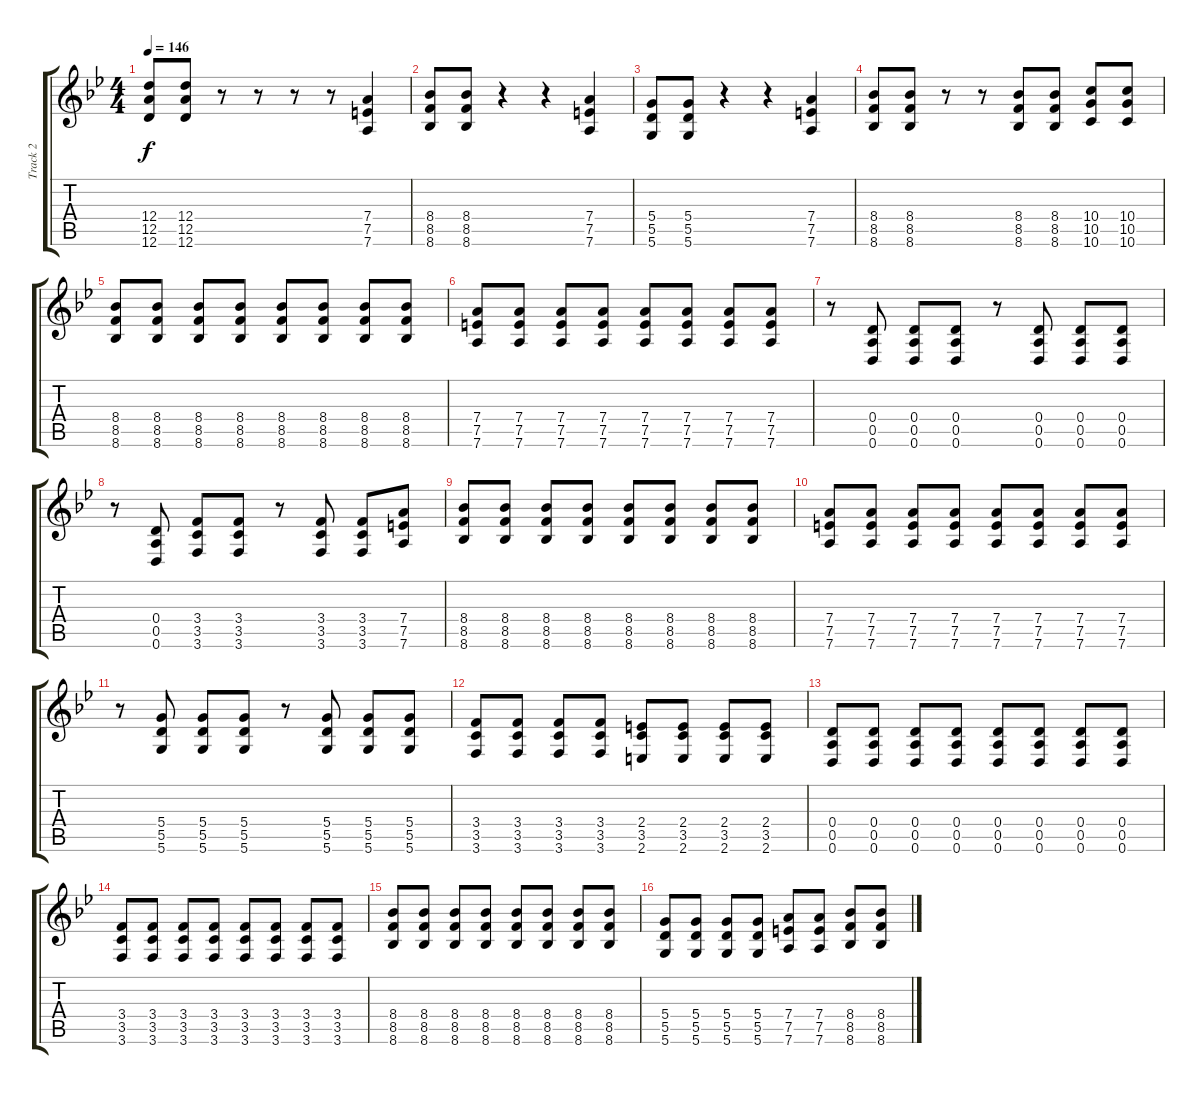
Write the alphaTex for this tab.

\track ("Track 2" "Track 2") {instrument distortionguitar}
\staff {score tabs}
\tuning (E4 B3 G3 D3 A2 D2) {hide}
\ts (4 4)
\tempo 146
\clef g2
\ks bb
(12.4 12.5 12.6).8{dy f} (12.4 12.5 12.6).8 r.8 r.8 r.8 r.8 (7.4 7.5 7.6).4 |
(8.4 8.5 8.6).8 (8.4 8.5 8.6).8 r.4 r.4 (7.4 7.5 7.6).4 |
(5.4 5.5 5.6).8 (5.4 5.5 5.6).8 r.4 r.4 (7.4 7.5 7.6).4 |
(8.4 8.5 8.6).8 (8.4 8.5 8.6).8 r.8 r.8 (8.4 8.5 8.6).8 (8.4 8.5 8.6).8 (10.4 10.5 10.6).8 (10.4 10.5 10.6).8 |
(8.4 8.5 8.6).8 (8.4 8.5 8.6).8 (8.4 8.5 8.6).8 (8.4 8.5 8.6).8 (8.4 8.5 8.6).8 (8.4 8.5 8.6).8 (8.4 8.5 8.6).8 (8.4 8.5 8.6).8 |
(7.4 7.5 7.6).8 (7.4 7.5 7.6).8 (7.4 7.5 7.6).8 (7.4 7.5 7.6).8 (7.4 7.5 7.6).8 (7.4 7.5 7.6).8 (7.4 7.5 7.6).8 (7.4 7.5 7.6).8 |
r.8 (0.4 0.5 0.6).8 (0.4 0.5 0.6).8 (0.4 0.5 0.6).8 r.8 (0.4 0.5 0.6).8 (0.4 0.5 0.6).8 (0.4 0.5 0.6).8 |
r.8 (0.4 0.5 0.6).8 (3.4 3.5 3.6).8 (3.4 3.5 3.6).8 r.8 (3.4 3.5 3.6).8 (3.4 3.5 3.6).8 (7.4 7.5 7.6).8 |
(8.4 8.5 8.6).8 (8.4 8.5 8.6).8 (8.4 8.5 8.6).8 (8.4 8.5 8.6).8 (8.4 8.5 8.6).8 (8.4 8.5 8.6).8 (8.4 8.5 8.6).8 (8.4 8.5 8.6).8 |
(7.4 7.5 7.6).8 (7.4 7.5 7.6).8 (7.4 7.5 7.6).8 (7.4 7.5 7.6).8 (7.4 7.5 7.6).8 (7.4 7.5 7.6).8 (7.4 7.5 7.6).8 (7.4 7.5 7.6).8 |
r.8 (5.4 5.5 5.6).8 (5.4 5.5 5.6).8 (5.4 5.5 5.6).8 r.8 (5.4 5.5 5.6).8 (5.4 5.5 5.6).8 (5.4 5.5 5.6).8 |
(3.4 3.5 3.6).8 (3.4 3.5 3.6).8 (3.4 3.5 3.6).8 (3.4 3.5 3.6).8 (2.4 3.5 2.6).8 (2.4 3.5 2.6).8 (2.4 3.5 2.6).8 (2.4 3.5 2.6).8 |
(0.4 0.5 0.6).8 (0.4 0.5 0.6).8 (0.4 0.5 0.6).8 (0.4 0.5 0.6).8 (0.4 0.5 0.6).8 (0.4 0.5 0.6).8 (0.4 0.5 0.6).8 (0.4 0.5 0.6).8 |
(3.4 3.5 3.6).8 (3.4 3.5 3.6).8 (3.4 3.5 3.6).8 (3.4 3.5 3.6).8 (3.4 3.5 3.6).8 (3.4 3.5 3.6).8 (3.4 3.5 3.6).8 (3.4 3.5 3.6).8 |
(8.4 8.5 8.6).8 (8.4 8.5 8.6).8 (8.4 8.5 8.6).8 (8.4 8.5 8.6).8 (8.4 8.5 8.6).8 (8.4 8.5 8.6).8 (8.4 8.5 8.6).8 (8.4 8.5 8.6).8 |
(5.4 5.5 5.6).8 (5.4 5.5 5.6).8 (5.4 5.5 5.6).8 (5.4 5.5 5.6).8 (7.4 7.5 7.6).8 (7.4 7.5 7.6).8 (8.4 8.5 8.6).8 (8.4 8.5 8.6).8
